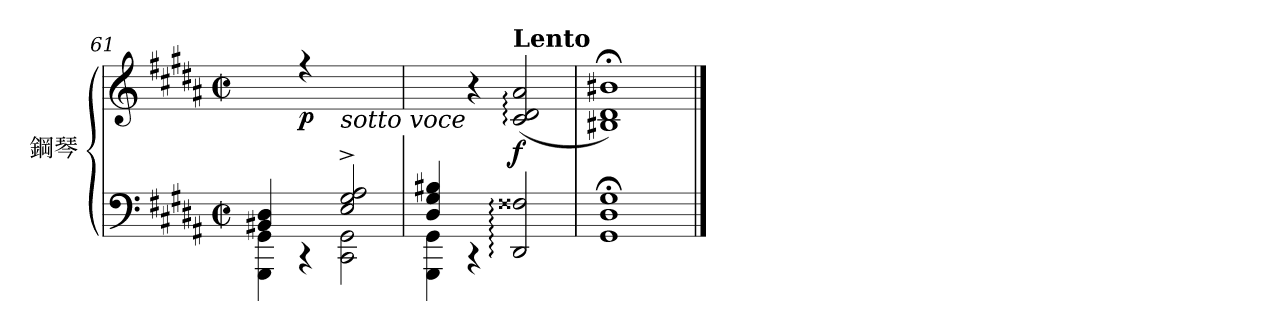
**kern	**kern	**dynam
*part1	*part1	*part1
*staff2	*staff1	*staff1/2
*I"鋼琴	*	*
*clefF4	*clefG2	*
*k[f#c#g#d#a#]	*k[f#c#g#d#a#]	*
*M2/2	*M2/2	*
*met(c|)	*met(c|)	*
*MM108	*MM108	*
=61	=61	=61
*^	*	*
4BB#X/ 4D#/	4GGG#\ 4GG#\	4ryy	.
!	!	!	!LO:DY:b
4ryy	4rCC	4rff	p
*	*	*MM100	*
!	!	!LO:TX:b:i:t=sotto voce	!
2E/^ 2G#/^ 2A#/^	2CC#\ 2GG#\	2ryy	.
=62	=62	=62	=62
*	*	*MM92	*
4D#/ 4G#/ 4B#X/	4GGG#\ 4GG#\	4ryy	.
2.ryy	4rCC	4r	.
!	!	!LO:TX:a:B:t=Lento	!
!	!	!	!LO:DY:b
.	2DD#/: 2F##X/:	(>2c#/: 2d#/: 2a#/:	f
*v	*v	*	*
=63	=63	=63
1GG#;< 1D#;< 1G#;<	1B#X;< 1d#;< 1b#X;<)	.
==	==	==
*-	*-	*-
